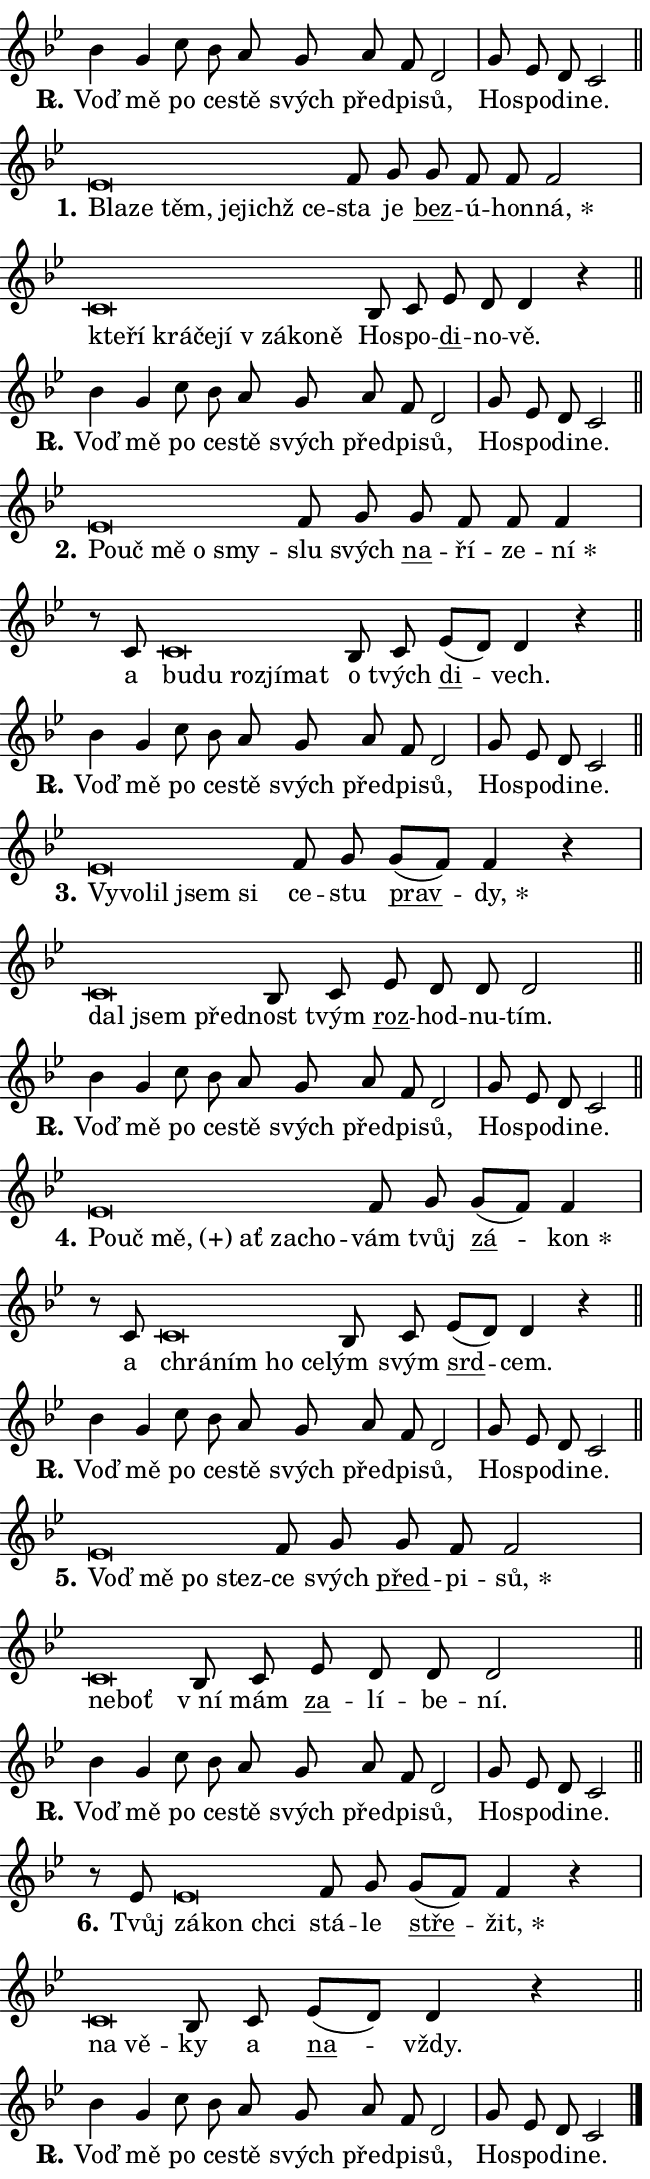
\version "2.24.0"
\header { tagline = "" }
\paper {
  indent = 0\cm
  top-margin = 0\cm
  right-margin = 0.13\cm % to fit lyric hyphens
  bottom-margin = 0\cm
  left-margin = 0\cm
  paper-width = 11\cm
  page-breaking = #ly:one-page-breaking
  system-system-spacing.basic-distance = #11
  score-system-spacing.basic-distance = #11
  ragged-last = ##f
}


%% Author: Thomas Morley
%% https://lists.gnu.org/archive/html/lilypond-user/2020-05/msg00002.html
#(define (line-position grob)
"Returns position of @var[grob} in current system:
   @code{'start}, if at first time-step
   @code{'end}, if at last time-step
   @code{'middle} otherwise
"
  (let* ((col (ly:item-get-column grob))
         (ln (ly:grob-object col 'left-neighbor))
         (rn (ly:grob-object col 'right-neighbor))
         (col-to-check-left (if (ly:grob? ln) ln col))
         (col-to-check-right (if (ly:grob? rn) rn col))
         (break-dir-left
           (and
             (ly:grob-property col-to-check-left 'non-musical #f)
             (ly:item-break-dir col-to-check-left)))
         (break-dir-right
           (and
             (ly:grob-property col-to-check-right 'non-musical #f)
             (ly:item-break-dir col-to-check-right))))
        (cond ((eqv? 1 break-dir-left) 'start)
              ((eqv? -1 break-dir-right) 'end)
              (else 'middle))))

#(define (tranparent-at-line-position vctor)
  (lambda (grob)
  "Relying on @code{line-position} select the relevant enry from @var{vctor}.
Used to determine transparency,"
    (case (line-position grob)
      ((end) (not (vector-ref vctor 0)))
      ((middle) (not (vector-ref vctor 1)))
      ((start) (not (vector-ref vctor 2))))))

noteHeadBreakVisibility =
#(define-music-function (break-visibility)(vector?)
"Makes @code{NoteHead}s transparent relying on @var{break-visibility}"
#{
  \override NoteHead.transparent =
    #(tranparent-at-line-position break-visibility)
#})

#(define delete-ledgers-for-transparent-note-heads
  (lambda (grob)
    "Reads whether a @code{NoteHead} is transparent.
If so this @code{NoteHead} is removed from @code{'note-heads} from
@var{grob}, which is supposed to be @code{LedgerLineSpanner}.
As a result ledgers are not printed for this @code{NoteHead}"
    (let* ((nhds-array (ly:grob-object grob 'note-heads))
           (nhds-list
             (if (ly:grob-array? nhds-array)
                 (ly:grob-array->list nhds-array)
                 '()))
           ;; Relies on the transparent-property being done before
           ;; Staff.LedgerLineSpanner.after-line-breaking is executed.
           ;; This is fragile ...
           (to-keep
             (remove
               (lambda (nhd)
                 (ly:grob-property nhd 'transparent #f))
               nhds-list)))
      ;; TODO find a better method to iterate over grob-arrays, similiar
      ;; to filter/remove etc for lists
      ;; For now rebuilt from scratch
      (set! (ly:grob-object grob 'note-heads)  '())
      (for-each
        (lambda (nhd)
          (ly:pointer-group-interface::add-grob grob 'note-heads nhd))
        to-keep))))

squashNotes = {
  \override NoteHead.X-extent = #'(-0.2 . 0.2)
  \override NoteHead.Y-extent = #'(-0.75 . 0)
  \override NoteHead.stencil =
    #(lambda (grob)
       (let ((pos (ly:grob-property grob 'staff-position)))
         (begin
           (if (< pos -7) (display "ERROR: Lower brevis then expected\n") (display ""))
           (if (<= pos -6) ly:text-interface::print ly:note-head::print))))
}
unSquashNotes = {
  \revert NoteHead.X-extent
  \revert NoteHead.Y-extent
  \revert NoteHead.stencil
}

hideNotes = \noteHeadBreakVisibility #begin-of-line-visible
unHideNotes = \noteHeadBreakVisibility #all-visible

% work-around for resetting accidentals
% https://lilypond.org/doc/v2.23/Documentation/notation/displaying-rhythms#unmetered-music
cadenzaMeasure = {
  \cadenzaOff
  \partial 1024 s1024
  \cadenzaOn
}

#(define-markup-command (accent layout props text) (markup?)
  "Underline accented syllable"
  (interpret-markup layout props
    #{\markup \override #'(offset . 4.3) \underline { #text }#}))

responsum = \markup \concat {
  "R" \hspace #-1.05 \path #0.1 #'((moveto 0 0.07) (lineto 0.9 0.8)) \hspace #0.05 "."
}

spaceSize = #0.6828661417322834 % exact space size for TeX Gyre Schola

\layout {
  \context {
    \Staff
    \remove "Time_signature_engraver"
    \override LedgerLineSpanner.after-line-breaking = #delete-ledgers-for-transparent-note-heads
  }
  \context {
    \Lyrics {
      \override LyricSpace.minimum-distance = \spaceSize
      \override LyricText.font-name = #"TeX Gyre Schola"
      \override LyricText.font-size = 1
      \override StanzaNumber.font-name = #"TeX Gyre Schola Bold"
      \override StanzaNumber.font-size = 1
    }
  }
  \context {
    \Score 
    \override NoteHead.text =
      #(lambda (grob) 
        (let ((pos (ly:grob-property grob 'staff-position)))
          #{\markup {
            \combine
              \halign #-0.55 \raise #(if (= pos -6) 0 0.5) \override #'(thickness . 2) \draw-line #'(3.2 . 0)
              \musicglyph "noteheads.sM1"
          }#}))
  }
}

% magnetic-lyrics.ily
%
%   written by
%     Jean Abou Samra <jean@abou-samra.fr>
%     Werner Lemberg <wl@gnu.org>
%
%   adapted by
%     Jiri Hon <jiri.hon@gmail.com>
%
% Version 2022-Apr-15

% https://www.mail-archive.com/lilypond-user@gnu.org/msg149350.html

#(define (Left_hyphen_pointer_engraver context)
   "Collect syllable-hyphen-syllable occurrences in lyrics and store
them in properties.  This engraver only looks to the left.  For
example, if the lyrics input is @code{foo -- bar}, it does the
following.

@itemize @bullet
@item
Set the @code{text} property of the @code{LyricHyphen} grob between
@q{foo} and @q{bar} to @code{foo}.

@item
Set the @code{left-hyphen} property of the @code{LyricText} grob with
text @q{foo} to the @code{LyricHyphen} grob between @q{foo} and
@q{bar}.
@end itemize

Use this auxiliary engraver in combination with the
@code{lyric-@/text::@/apply-@/magnetic-@/offset!} hook."
   (let ((hyphen #f)
         (text #f))
     (make-engraver
      (acknowledgers
       ((lyric-syllable-interface engraver grob source-engraver)
        (set! text grob)))
      (end-acknowledgers
       ((lyric-hyphen-interface engraver grob source-engraver)
        ;(when (not (grob::has-interface grob 'lyric-space-interface))
          (set! hyphen grob)));)
      ((stop-translation-timestep engraver)
       (when (and text hyphen)
         (ly:grob-set-object! text 'left-hyphen hyphen))
       (set! text #f)
       (set! hyphen #f)))))

#(define (lyric-text::apply-magnetic-offset! grob)
   "If the space between two syllables is less than the value in
property @code{LyricText@/.details@/.squash-threshold}, move the right
syllable to the left so that it gets concatenated with the left
syllable.

Use this function as a hook for
@code{LyricText@/.after-@/line-@/breaking} if the
@code{Left_@/hyphen_@/pointer_@/engraver} is active."
   (let ((hyphen (ly:grob-object grob 'left-hyphen #f)))
     (when hyphen
       (let ((left-text (ly:spanner-bound hyphen LEFT)))
         (when (grob::has-interface left-text 'lyric-syllable-interface)
           (let* ((common (ly:grob-common-refpoint grob left-text X))
                  (this-x-ext (ly:grob-extent grob common X))
                  (left-x-ext
                   (begin
                     ;; Trigger magnetism for left-text.
                     (ly:grob-property left-text 'after-line-breaking)
                     (ly:grob-extent left-text common X)))
                  ;; `delta` is the gap width between two syllables.
                  (delta (- (interval-start this-x-ext)
                            (interval-end left-x-ext)))
                  (details (ly:grob-property grob 'details))
                  (threshold (assoc-get 'squash-threshold details 0.2)))
             (when (< delta threshold)
               (let* (;; We have to manipulate the input text so that
                      ;; ligatures crossing syllable boundaries are not
                      ;; disabled.  For languages based on the Latin
                      ;; script this is essentially a beautification.
                      ;; However, for non-Western scripts it can be a
                      ;; necessity.
                      (lt (ly:grob-property left-text 'text))
                      (rt (ly:grob-property grob 'text))
                      (is-space (grob::has-interface hyphen 'lyric-space-interface))
                      (space (if is-space " " ""))
                      (extra-delta (if is-space spaceSize 0))
                      ;; Append new syllable.
                      (ltrt-space (if (and (string? lt) (string? rt))
                                (string-append lt space rt)
                                (make-concat-markup (list lt space rt))))
                      ;; Right-align `ltrt` to the right side.
                      (ltrt-space-markup (grob-interpret-markup
                               grob
                               (make-translate-markup
                                (cons (interval-length this-x-ext) 0)
                                (make-right-align-markup ltrt-space)))))
                 (begin
                   ;; Don't print `left-text`.
                   (ly:grob-set-property! left-text 'stencil #f)
                   ;; Set text and stencil (which holds all collected
                   ;; syllables so far) and shift it to the left.
                   (ly:grob-set-property! grob 'text ltrt-space)
                   (ly:grob-set-property! grob 'stencil ltrt-space-markup)
                   (ly:grob-translate-axis! grob (- (- delta extra-delta)) X))))))))))


#(define (lyric-hyphen::displace-bounds-first grob)
   ;; Make very sure this callback isn't triggered too early.
   (let ((left (ly:spanner-bound grob LEFT))
         (right (ly:spanner-bound grob RIGHT)))
     (ly:grob-property left 'after-line-breaking)
     (ly:grob-property right 'after-line-breaking)
     (ly:lyric-hyphen::print grob)))

squashThreshold = #0.4

\layout {
  \context {
    \Lyrics
    \consists #Left_hyphen_pointer_engraver
    \override LyricText.after-line-breaking =
      #lyric-text::apply-magnetic-offset!
    \override LyricHyphen.stencil = #lyric-hyphen::displace-bounds-first
    \override LyricText.details.squash-threshold = \squashThreshold
    \override LyricHyphen.minimum-distance = 0
    \override LyricHyphen.minimum-length = \squashThreshold
  }
}

squashText = \override LyricText.details.squash-threshold = 9999
unSquashText = \override LyricText.details.squash-threshold = \squashThreshold

leftText = \override LyricText.self-alignment-X = #LEFT
unLeftText = \revert LyricText.self-alignment-X

starOffset = #(lambda (grob) 
                (let ((x_offset (ly:self-alignment-interface::aligned-on-x-parent grob)))
                  (if (= x_offset 0) 0 (+ x_offset 1.2))))

star = #(define-music-function (syllable)(string?)
"Append star separator at the end of a syllable"
#{
  \once \override LyricText.X-offset = #starOffset
  \lyricmode { \markup {
    #syllable
    \override #'((font-name . "TeX Gyre Schola Bold")) \hspace #0.2 \lower #0.65 \larger "*"
  } }
#})

starAccent = #(define-music-function (syllable)(string?)
"Append star separator at the end of a syllable and make accent"
#{
  \once \override LyricText.X-offset = #starOffset
  \lyricmode { \markup {
    \accent #syllable
    \override #'((font-name . "TeX Gyre Schola Bold")) \hspace #0.2 \lower #0.65 \larger "*"
  } }
#})

breath = #(define-music-function (syllable)(string?)
"Append breathing indicator at the end of a syllable"
#{
  \lyricmode { \markup { #syllable "+" } }
#})

optionalBreath = #(define-music-function (syllable)(string?)
"Append optional breathing indicator at the end of a syllable"
#{
  \lyricmode { \markup { #syllable "(+)" } }
#})


\score {
    <<
        \new Voice = "melody" { \cadenzaOn \key bes \major \relative { bes'4 g c8 bes a \bar "" g a f d2 \cadenzaMeasure \bar "|" g8 es d c2 \cadenzaMeasure \bar "||" \break } }
        \new Lyrics \lyricsto "melody" { \lyricmode { \set stanza = \responsum
Voď mě po ce -- stě svých před -- pi -- sů, Ho -- spo -- di -- ne. } }
    >>
    \layout {}
}

\score {
    <<
        \new Voice = "melody" { \cadenzaOn \key bes \major \relative { \squashNotes es'\breve*1/16 \hideNotes \breve*1/16 \bar "" \breve*1/16 \bar "" \breve*1/16 \bar "" \breve*1/16 \breve*1/16 \bar "" \unHideNotes \unSquashNotes f8 g \bar "" g f f f2 \cadenzaMeasure \bar "|" \squashNotes c\breve*1/16 \hideNotes \breve*1/16 \bar "" \breve*1/16 \bar "" \breve*1/16 \bar "" \breve*1/16 \bar "" \breve*1/16 \bar "" \breve*1/16 \breve*1/16 \bar "" \unHideNotes \unSquashNotes bes8 c \bar "" es d d4 r \cadenzaMeasure \bar "||" \break } }
        \new Lyrics \lyricsto "melody" { \lyricmode { \set stanza = "1."
\leftText Bla -- \squashText ze těm, je -- jichž ce -- \unLeftText \unSquashText sta je \markup \accent bez -- ú -- hon -- \star ná, \leftText kte -- \squashText ří krá -- če -- jí "v zá" -- ko -- ně \unLeftText \unSquashText Ho -- spo -- \markup \accent di -- no -- vě. } }
    >>
    \layout {}
}

\score {
    <<
        \new Voice = "melody" { \cadenzaOn \key bes \major \relative { bes'4 g c8 bes a \bar "" g a f d2 \cadenzaMeasure \bar "|" g8 es d c2 \cadenzaMeasure \bar "||" \break } }
        \new Lyrics \lyricsto "melody" { \lyricmode { \set stanza = \responsum
Voď mě po ce -- stě svých před -- pi -- sů, Ho -- spo -- di -- ne. } }
    >>
    \layout {}
}

\score {
    <<
        \new Voice = "melody" { \cadenzaOn \key bes \major \relative { \squashNotes es'\breve*1/16 \hideNotes \breve*1/16 \bar "" \breve*1/16 \bar "" \breve*1/16 \breve*1/16 \bar "" \unHideNotes \unSquashNotes f8 g \bar "" g f f f4 \cadenzaMeasure \bar "|" r8 c8 \squashNotes c\breve*1/16 \hideNotes \breve*1/16 \bar "" \breve*1/16 \bar "" \breve*1/16 \breve*1/16 \bar "" \unHideNotes \unSquashNotes bes8 c \bar "" es[( d)] d4 r \cadenzaMeasure \bar "||" \break } }
        \new Lyrics \lyricsto "melody" { \lyricmode { \set stanza = "2."
\leftText Po -- \squashText uč mě o smy -- \unLeftText \unSquashText slu svých \markup \accent na -- ří -- ze -- \star ní a \leftText bu -- \squashText du roz -- jí -- mat \unLeftText \unSquashText o tvých \markup \accent di -- vech. } }
    >>
    \layout {}
}

\score {
    <<
        \new Voice = "melody" { \cadenzaOn \key bes \major \relative { bes'4 g c8 bes a \bar "" g a f d2 \cadenzaMeasure \bar "|" g8 es d c2 \cadenzaMeasure \bar "||" \break } }
        \new Lyrics \lyricsto "melody" { \lyricmode { \set stanza = \responsum
Voď mě po ce -- stě svých před -- pi -- sů, Ho -- spo -- di -- ne. } }
    >>
    \layout {}
}

\score {
    <<
        \new Voice = "melody" { \cadenzaOn \key bes \major \relative { \squashNotes es'\breve*1/16 \hideNotes \breve*1/16 \bar "" \breve*1/16 \bar "" \breve*1/16 \breve*1/16 \bar "" \unHideNotes \unSquashNotes f8 g \bar "" g[( f)] f4 r \cadenzaMeasure \bar "|" \squashNotes c\breve*1/16 \hideNotes \breve*1/16 \breve*1/16 \bar "" \unHideNotes \unSquashNotes bes8 c \bar "" es d d d2 \cadenzaMeasure \bar "||" \break } }
        \new Lyrics \lyricsto "melody" { \lyricmode { \set stanza = "3."
\leftText Vy -- \squashText vo -- lil jsem si \unLeftText \unSquashText ce -- stu \markup \accent prav -- \star dy, \leftText dal \squashText jsem před -- \unLeftText \unSquashText nost tvým \markup \accent roz -- hod -- nu -- tím. } }
    >>
    \layout {}
}

\score {
    <<
        \new Voice = "melody" { \cadenzaOn \key bes \major \relative { bes'4 g c8 bes a \bar "" g a f d2 \cadenzaMeasure \bar "|" g8 es d c2 \cadenzaMeasure \bar "||" \break } }
        \new Lyrics \lyricsto "melody" { \lyricmode { \set stanza = \responsum
Voď mě po ce -- stě svých před -- pi -- sů, Ho -- spo -- di -- ne. } }
    >>
    \layout {}
}

\score {
    <<
        \new Voice = "melody" { \cadenzaOn \key bes \major \relative { \squashNotes es'\breve*1/16 \hideNotes \breve*1/16 \bar "" \breve*1/16 \bar "" \breve*1/16 \bar "" \breve*1/16 \breve*1/16 \bar "" \unHideNotes \unSquashNotes f8 g \bar "" g[( f)] f4 \cadenzaMeasure \bar "|" r8 c8 \squashNotes c\breve*1/16 \hideNotes \breve*1/16 \bar "" \breve*1/16 \breve*1/16 \bar "" \unHideNotes \unSquashNotes bes8 c \bar "" es[( d)] d4 r \cadenzaMeasure \bar "||" \break } }
        \new Lyrics \lyricsto "melody" { \lyricmode { \set stanza = "4."
\leftText Po -- \squashText uč \optionalBreath mě, ať za -- cho -- \unLeftText \unSquashText vám tvůj \markup \accent zá -- \star kon a \leftText chrá -- \squashText ním ho ce -- \unLeftText \unSquashText lým svým \markup \accent srd -- cem. } }
    >>
    \layout {}
}

\score {
    <<
        \new Voice = "melody" { \cadenzaOn \key bes \major \relative { bes'4 g c8 bes a \bar "" g a f d2 \cadenzaMeasure \bar "|" g8 es d c2 \cadenzaMeasure \bar "||" \break } }
        \new Lyrics \lyricsto "melody" { \lyricmode { \set stanza = \responsum
Voď mě po ce -- stě svých před -- pi -- sů, Ho -- spo -- di -- ne. } }
    >>
    \layout {}
}

\score {
    <<
        \new Voice = "melody" { \cadenzaOn \key bes \major \relative { \squashNotes es'\breve*1/16 \hideNotes \breve*1/16 \bar "" \breve*1/16 \breve*1/16 \bar "" \unHideNotes \unSquashNotes f8 g \bar "" g f f2 \cadenzaMeasure \bar "|" \squashNotes c\breve*1/16 \hideNotes \breve*1/16 \bar "" \unHideNotes \unSquashNotes bes8 c \bar "" es d d d2 \cadenzaMeasure \bar "||" \break } }
        \new Lyrics \lyricsto "melody" { \lyricmode { \set stanza = "5."
\leftText Voď \squashText mě po stez -- \unLeftText \unSquashText ce svých \markup \accent před -- pi -- \star sů, \leftText ne -- \squashText boť \unLeftText \unSquashText "v ní" mám \markup \accent za -- lí -- be -- ní. } }
    >>
    \layout {}
}

\score {
    <<
        \new Voice = "melody" { \cadenzaOn \key bes \major \relative { bes'4 g c8 bes a \bar "" g a f d2 \cadenzaMeasure \bar "|" g8 es d c2 \cadenzaMeasure \bar "||" \break } }
        \new Lyrics \lyricsto "melody" { \lyricmode { \set stanza = \responsum
Voď mě po ce -- stě svých před -- pi -- sů, Ho -- spo -- di -- ne. } }
    >>
    \layout {}
}

\score {
    <<
        \new Voice = "melody" { \cadenzaOn \key bes \major \relative { r8 es'8 \squashNotes es\breve*1/16 \hideNotes \breve*1/16 \breve*1/16 \bar "" \unHideNotes \unSquashNotes f8 g \bar "" g[( f)] f4 r \cadenzaMeasure \bar "|" \squashNotes c\breve*1/16 \hideNotes \breve*1/16 \bar "" \unHideNotes \unSquashNotes bes8 c \bar "" es[( d)] d4 r \cadenzaMeasure \bar "||" \break } }
        \new Lyrics \lyricsto "melody" { \lyricmode { \set stanza = "6."
Tvůj \leftText zá -- \squashText kon chci \unLeftText \unSquashText stá -- le \markup \accent stře -- \star žit, \leftText na \squashText vě -- \unLeftText \unSquashText ky a \markup \accent na -- vždy. } }
    >>
    \layout {}
}

\score {
    <<
        \new Voice = "melody" { \cadenzaOn \key bes \major \relative { bes'4 g c8 bes a \bar "" g a f d2 \cadenzaMeasure \bar "|" g8 es d c2 \cadenzaMeasure \bar "||" \break } \bar "|." }
        \new Lyrics \lyricsto "melody" { \lyricmode { \set stanza = \responsum
Voď mě po ce -- stě svých před -- pi -- sů, Ho -- spo -- di -- ne. } }
    >>
    \layout {}
}
